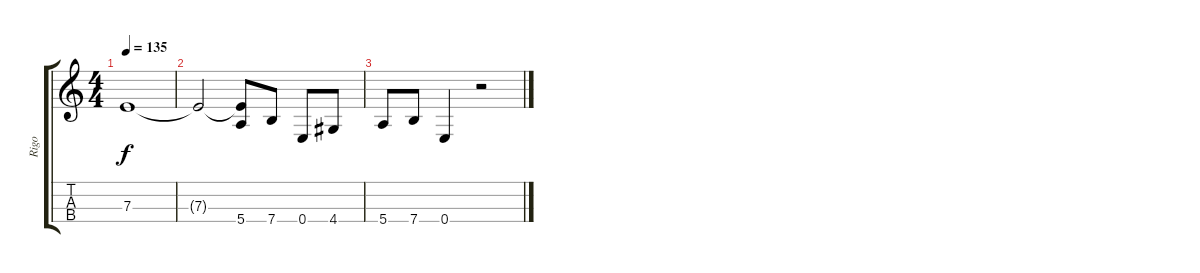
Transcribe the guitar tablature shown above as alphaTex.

\track ("Rigo" "Rigo") {instrument electricbasspick}
\staff {score tabs}
\tuning (G3 D3 A2 E2) {hide}
\ts (4 4)
\tempo 135
\clef g2
\ks c
7.3.1{dy f} |
7.3{t}.2 (7.3{t} 5.4).8 7.4.8 0.4.8 4.4.8 |
5.4.8 7.4.8 0.4.4 r.2
